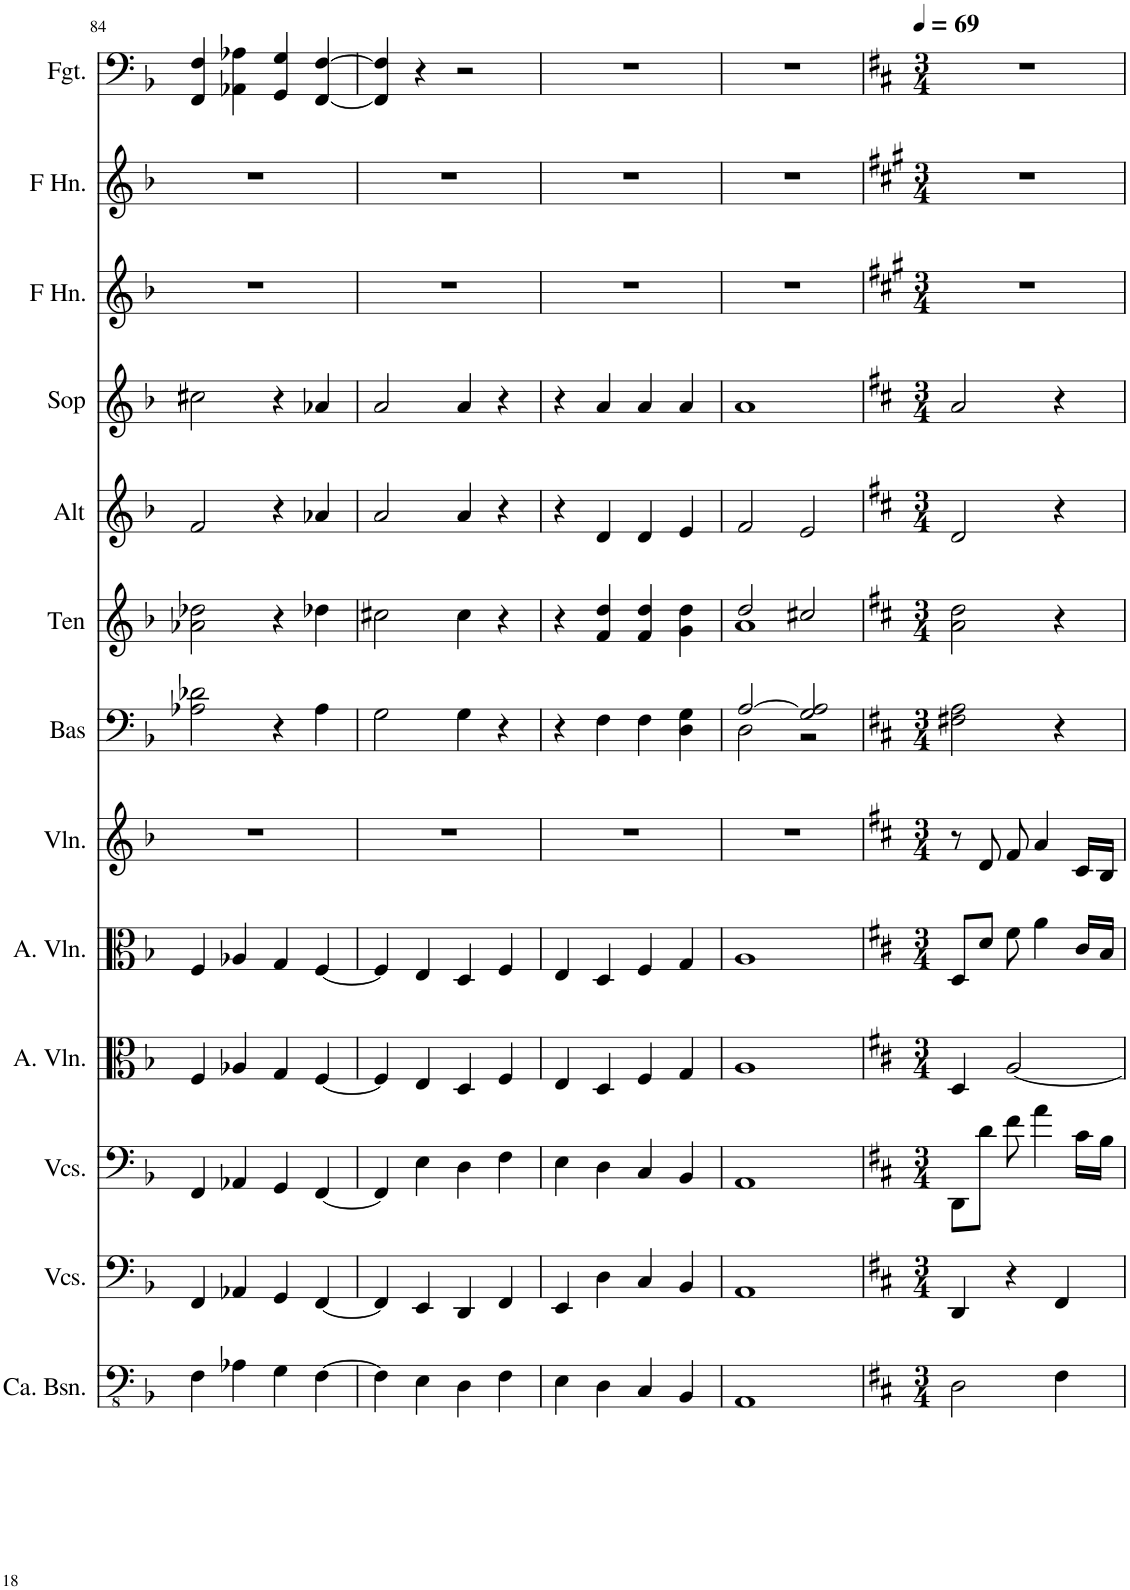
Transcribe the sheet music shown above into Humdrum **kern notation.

**kern	**kern	**kern	**kern	**kern	**kern	**kern	**kern	**kern	**kern	**kern	**kern	**kern
*part13	*part12	*part11	*part10	*part9	*part8	*part7	*part6	*part5	*part4	*part3	*part2	*part1
*staff13	*staff12	*staff11	*staff10	*staff9	*staff8	*staff7	*staff6	*staff5	*staff4	*staff3	*staff2	*staff1
*I"Contrabassen, Double Bass	*I"Violoncellos, Cello II	*I"Violoncellos, Cello I	*I"Altviolen, Viola II	*I"Altviolen, Viola I	*I"Violen, Violin	*I"Bas	*I"Tenor	*I"Alt	*I"Sopraan	*I"Hoorn in F, Horn in F III,IV	*I"Hoorn in F, Horn in F I,II	*I"Fagot, Bassoon
*I'Ca. Bsn.	*I'Vcs.	*I'Vcs.	*I'A. Vln.	*I'A. Vln.	*I'Vln.	*I'Bas	*I'Ten	*I'Alt	*I'Sop	*I'F Hn.	*I'F Hn.	*I'Fgt.
!!LO:PB:g=z
*clefFv4	*clefF4	*clefF4	*clefC3	*clefC3	*clefG2	*clefF4	*clefG2	*clefG2	*clefG2	*clefG2	*clefG2	*clefF4
*	*	*	*	*	*	*	*Trd1c2	*Trd1c2	*	*Trd4c7	*Trd4c7	*
*k[b-]	*k[b-]	*k[b-]	*k[b-]	*k[b-]	*k[b-]	*k[b-]	*k[b-]	*k[b-]	*k[b-]	*k[b-]	*k[b-]	*k[b-]
*M4/4	*M4/4	*M4/4	*M4/4	*M4/4	*M4/4	*M4/4	*M4/4	*M4/4	*M4/4	*M4/4	*M4/4	*M4/4
*met(c)	*met(c)	*met(c)	*met(c)	*met(c)	*met(c)	*met(c)	*met(c)	*met(c)	*met(c)	*met(c)	*met(c)	*met(c)
=84	=84	=84	=84	=84	=84	=84	=84	=84	=84	=84	=84	=84
4FF\	4FF/	4FF/	4F/	4F/	1r	2A-X\ 2d-X\	2a-X\ 2dd-X\	2f/	2cc#X\	1r	1r	4FF/ 4F/
4AA-X\	4AA-X/	4AA-X/	4A-X/	4A-X/	.	.	.	.	.	.	.	4AA-X\ 4A-X\
4GG\	4GG/	4GG/	4G/	4G/	.	4r	4r	4r	4r	.	.	4GG/ 4G/
[4FF\	[4FF/	[4FF/	[4F/	[4F/	.	4A-\	4dd-X\	4a-X/	4a-X/	.	.	[4FF/ [4F/
=85	=85	=85	=85	=85	=85	=85	=85	=85	=85	=85	=85	=85
4FF\]	4FF/]	4FF/]	4F/]	4F/]	1r	2G\	2cc#X\	2a/	2a/	1r	1r	4FF/] 4F/]
4EE\	4EE/	4E\	4E/	4E/	.	.	.	.	.	.	.	4r
4DD\	4DD/	4D\	4D/	4D/	.	4G\	4cc#\	4a/	4a/	.	.	2r
4FF\	4FF/	4F\	4F/	4F/	.	4r	4r	4r	4r	.	.	.
=86	=86	=86	=86	=86	=86	=86	=86	=86	=86	=86	=86	=86
4EE\	4EE/	4E\	4E/	4E/	1r	4r	4r	4r	4r	1r	1r	1r
4DD\	4D\	4D\	4D/	4D/	.	4F\	4f/ 4dd/	4d/	4a/	.	.	.
4CC/	4C/	4C/	4F/	4F/	.	4F\	4f/ 4dd/	4d/	4a/	.	.	.
4BBB-/	4BB-/	4BB-/	4G/	4G/	.	4D\ 4G\	4g\ 4dd\	4e/	4a/	.	.	.
=87	=87	=87	=87	=87	=87	=87	=87	=87	=87	=87	=87	=87
*	*	*	*	*	*	*^	*^	*	*	*	*	*
1AAA	1AA	1AA	1A	1A	1r	[2A/	2D\	2dd/	1a	2f/	1a	1r	1r	1r
.	.	.	.	.	.	2G/ 2A/]	2r	2cc#X/	.	2e/	.	.	.	.
*	*	*	*	*	*	*v	*v	*	*	*	*	*	*	*
*	*	*	*	*	*	*	*v	*v	*	*	*	*	*
=88	=88	=88	=88	=88	=88	=88	=88	=88	=88	=88	=88	=88
*k[f#c#]	*k[f#c#]	*k[f#c#]	*k[f#c#]	*k[f#c#]	*k[f#c#]	*k[f#c#]	*k[f#c#]	*k[f#c#]	*k[f#c#]	*k[f#c#g#]	*k[f#c#g#]	*k[f#c#]
*M3/4	*M3/4	*M3/4	*M3/4	*M3/4	*M3/4	*M3/4	*M3/4	*M3/4	*M3/4	*M3/4	*M3/4	*M3/4
*	*	*	*	*	*	*	*	*	*	*	*	*MM69
2DD\	4DD/	8DD\L	4D/	8D/L	8r	2F#X\ 2A\	2a\ 2dd\	2d/	2a/	2.r	2.r	2.r
.	.	8d\J	.	8d/J	8d/	.	.	.	.	.	.	.
.	4r	8f#\	[2A/	8f#\	8f#/	.	.	.	.	.	.	.
.	.	4a\	.	4a\	4a/	.	.	.	.	.	.	.
4FF#\	4FF#/	.	.	.	.	4r	4r	4r	4r	.	.	.
.	.	16c#\LL	.	16c#/LL	16c#/LL	.	.	.	.	.	.	.
.	.	16B\JJ	.	16B/JJ	16B/JJ	.	.	.	.	.	.	.
=	=	=	=	=	=	=	=	=	=	=	=	=
*-	*-	*-	*-	*-	*-	*-	*-	*-	*-	*-	*-	*-
